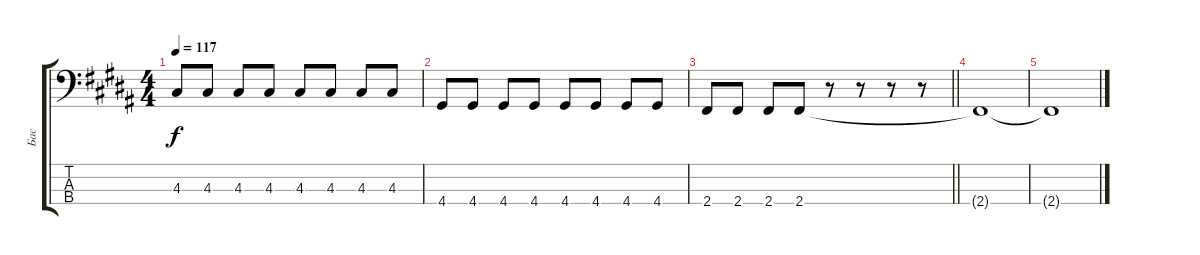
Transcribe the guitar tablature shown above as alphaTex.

\track ("Бас" "Бас") {instrument electricbassfinger}
\staff {score tabs}
\tuning (G2 D2 A1 E1) {hide}
\ts (4 4)
\tempo 117
\clef f4
\ks g#minor
4.3.8{dy f} 4.3.8 4.3.8 4.3.8 4.3.8 4.3.8 4.3.8 4.3.8 |
4.4.8 4.4.8 4.4.8 4.4.8 4.4.8 4.4.8 4.4.8 4.4.8 |
\barLineRight lightlight
2.4.8 2.4.8 2.4.8 2.4.8 r.8 r.8 r.8 r.8 |
2.4{t}.1{volume 0} |
2.4{t}.1
